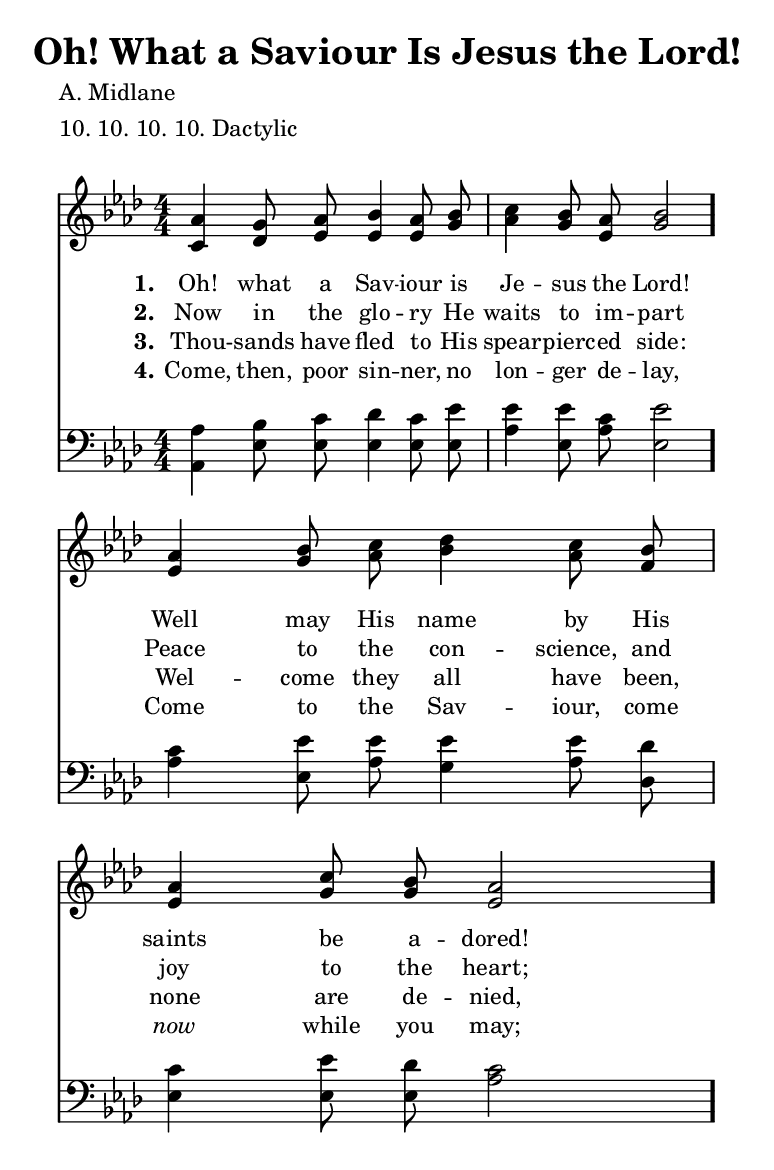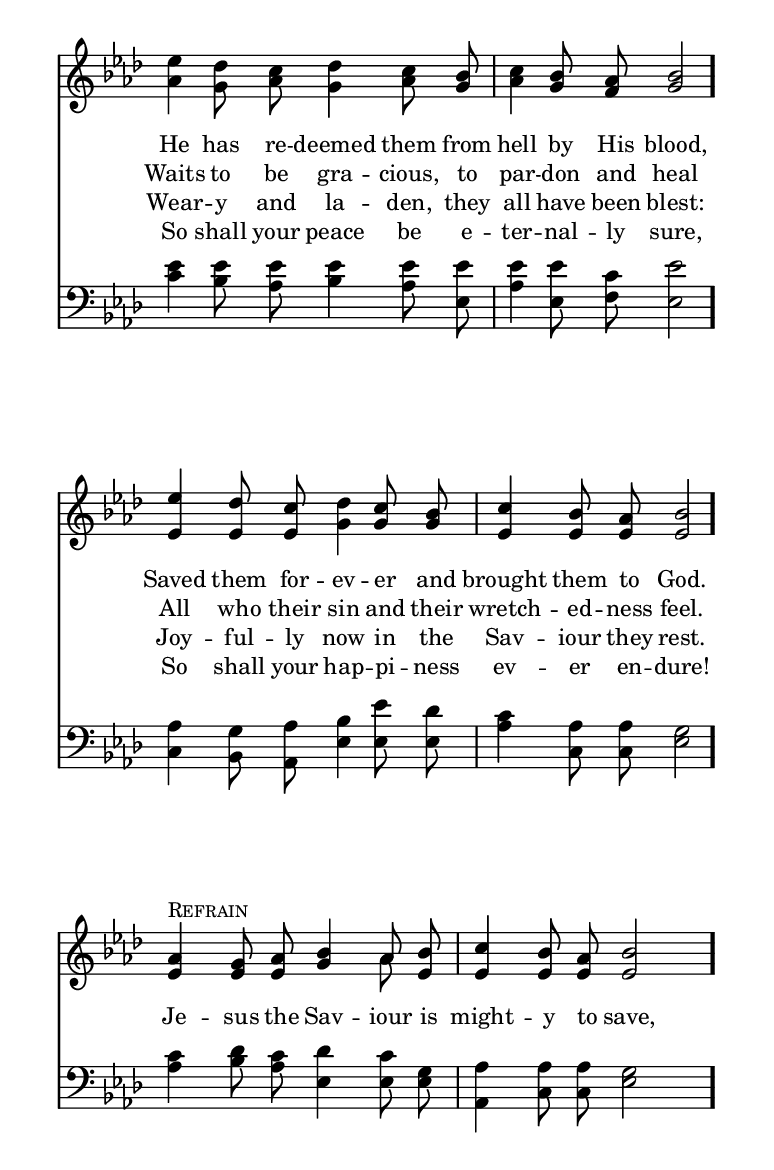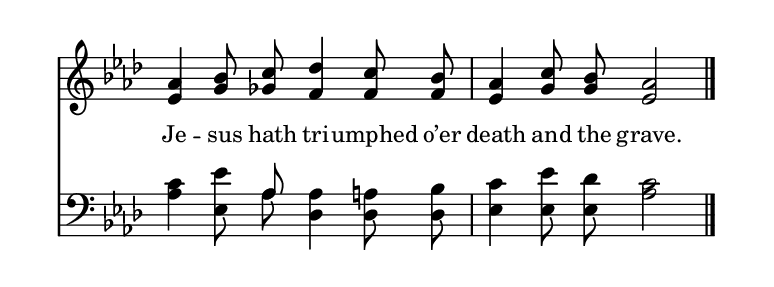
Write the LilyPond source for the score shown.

\include "common/global.ily"
\paper {
  \include "common/paper.ily"
}

\header{
  %gospel
  hymnnumber = "28"
  title = "Oh! What a Saviour Is Jesus the Lord!"
  tunename = "Joyfully"
  meter = "10. 10. 10. 10. Dactylic"
  poet = "A. Midlane"
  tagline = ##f
}

% for fermata in MIDI
ta = { \tempo 4=72 }
tb = { \tempo 4=36 }

patternA = { c4 c8 c8 c4 c8 c8 | c4 c8 c8 c2 }

global = {
  \include "common/overrides.ily"
  \override Staff.TimeSignature.style = #'numbered
  \time 4/4
  \override Score.MetronomeMark.transparent = ##t % hide all fermata changes too
  \ta
  \key aes \major
  %\partial 4
  \autoBeamOff
}

notesSoprano = {
\global
\relative c'' {

  \changePitch \patternA { aes g aes bes aes bes | c bes aes bes }
  \changePitch \patternA { aes bes c des c bes   | aes c bes aes }
  \changePitch \patternA { ees' des c des c bes  | c bes aes bes }
  \changePitch \patternA { ees des c des c bes   | c bes aes bes }

  << s^\markup { \small \caps "Refrain" }
  \changePitch \patternA { aes g aes bes aes bes | c bes aes bes } >>
  \changePitch \patternA { aes bes c des c bes   | aes c bes aes }

  \bar "|."

}
}

notesAlto = {
\global
\relative e' {

  \changePitch \patternA { c des ees ees ees g   | aes g ees g     }
  \changePitch \patternA { ees g aes bes aes f   | ees g g ees     }
  \changePitch \patternA { aes g aes g aes g     | aes g f g       }
  \changePitch \patternA { ees ees ees g g g     | ees ees ees ees }

  \changePitch \patternA { ees ees ees g aes ees | ees ees ees ees }
  \changePitch \patternA { ees g ges f f f       | ees g g ees     }

}
}

notesTenor = {
\global
\relative a {

  \changePitch \patternA { aes bes c des c ees     | ees ees c ees }
  \changePitch \patternA { c ees ees ees ees des   | c ees des c   }
  \changePitch \patternA { ees ees ees ees ees ees | ees ees c ees }
  \changePitch \patternA { aes, g aes bes ees des  | c aes aes g   }

  \changePitch \patternA { c des c des c g         | aes aes aes g }
  \changePitch \patternA { c ees aes, aes a bes    | c ees des c   }

}
}

notesBass = {
\global
\relative f, {

  \changePitch \patternA { aes ees' ees ees ees ees | aes ees aes ees }
  \changePitch \patternA { aes ees aes g aes des,   | ees ees ees aes }
  \changePitch \patternA { c bes aes bes aes ees    | aes ees f ees   }
  \changePitch \patternA { c bes aes ees' ees ees   | aes c, c ees    }

  \changePitch \patternA { aes bes aes ees ees ees  | aes, c c ees    }
  \changePitch \patternA { aes ees aes des, des des | ees ees ees aes }

}
}

Refrain = \lyricmode {

Je -- sus the Sav -- iour is might -- y to save, \bar "."
Je -- sus hath tri -- umphed o’er death and the grave. \bar "."

}

wordsA = \lyricmode {
\set stanza = "1."

Oh! what a Sav -- iour is Je -- sus the Lord! \bar "."
Well may His name by His saints be a -- dored! \bar "."
He has re -- deemed them from hell by His blood, \bar "."
Saved them for -- ev -- er and brought them to God. \bar "."

}

wordsB = \lyricmode {
\set stanza = "2."

Now in the glo -- ry He waits to im -- part
Peace to the con -- science, and joy to the heart;
Waits to be gra -- cious, to par -- don and heal
All who their sin and their wretch -- ed -- ness feel.

\Refrain

}

wordsC = \lyricmode {
\set stanza = "3."

Thou -- sands have fled to His spear -- pierc -- ed side:
Wel -- come they all have been, none are de -- nied,
Wear -- y and la -- den, they all have been blest:
Joy -- ful -- ly now in the Sav -- iour they rest.

}

wordsD = \lyricmode {
\set stanza = "4."

Come, then, poor sin -- ner, no lon -- ger de -- lay,
Come to the Sav -- iour, come { \italicsOn } now { \italicsOff } while you may;
So shall your peace be e -- ter -- nal -- ly sure,
So shall your hap -- pi -- ness ev -- er en -- dure!

}

\score {
  \context ChoirStaff <<
    \context Staff = upper <<
      \set Staff.autoBeaming = ##f
      \set ChoirStaff.systemStartDelimiter = #'SystemStartBar
      \set ChoirStaff.printPartCombineTexts = ##f
      \partcombine #'(2 . 9) \notesSoprano \notesAlto
      \context NullVoice = sopranos { \voiceOne << \notesSoprano >> }
      \context NullVoice = altos { \voiceTwo << \notesAlto >> }
      \context Lyrics = one   \lyricsto sopranos \wordsA
      \context Lyrics = two   \lyricsto sopranos \wordsB
      \context Lyrics = three \lyricsto sopranos \wordsC
      \context Lyrics = four  \lyricsto sopranos \wordsD
      %\context Lyrics = five  \lyricsto sopranos \wordsE
    >>
    \context Staff = men <<
      \set Staff.autoBeaming = ##f
      \clef bass
      \set ChoirStaff.printPartCombineTexts = ##f
      \partcombine #'(2 . 9) \notesTenor \notesBass
      \context NullVoice = tenors { \voiceOne << \notesTenor >> }
      \context NullVoice = basses { \voiceTwo << \notesBass >> }
    >>
  >>
  \layout {
    \include "common/layout.ily"
  }
  \midi{
    \include "common/midi.ily"
  }
}

\version "2.19.49"  % necessary for upgrading to future LilyPond versions.

% vi:set et ts=2 sw=2 ai nocindent syntax=lilypond:
